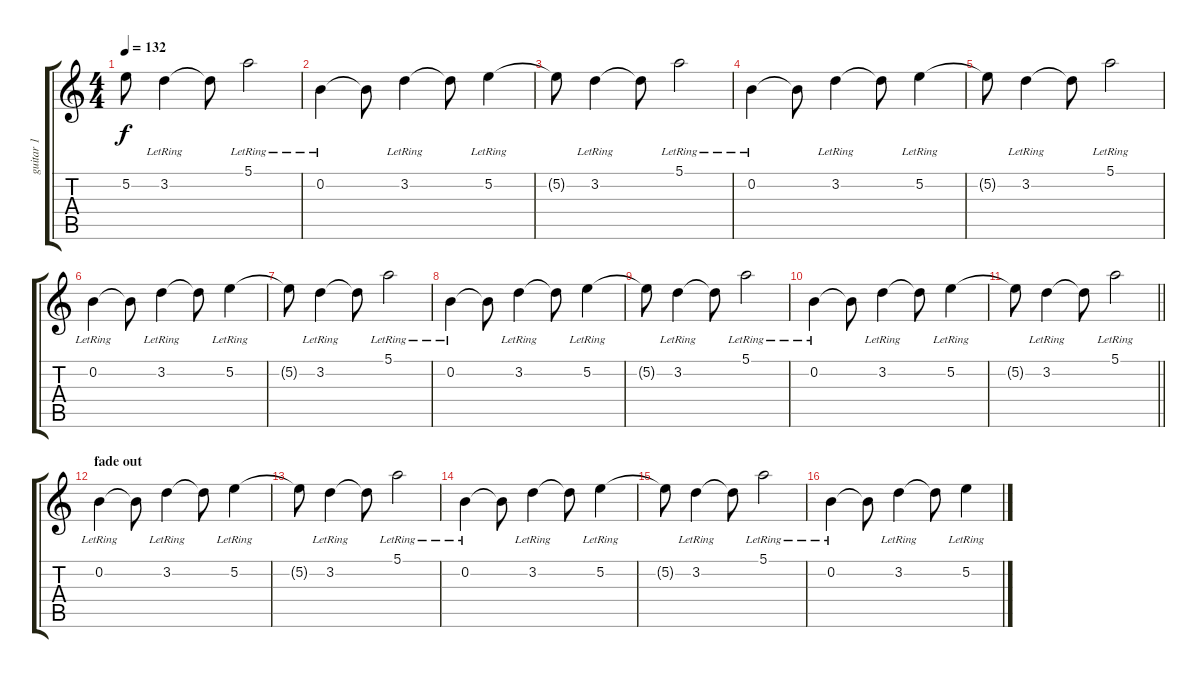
\track ("guitar 1" "guitar 1") {instrument electricguitarjazz}
\staff {score tabs}
\tuning (E4 B3 G3 D3 A2 E2) {hide}
\ts (4 4)
\tempo 132
\clef g2
\ks c
5.2{t}.8{dy f} 3.2{lr}.4 3.2{t}.8 5.1{lr}.2 |
0.2{lr}.4 0.2{t}.8 3.2{lr}.4 3.2{t}.8 5.2{lr}.4 |
5.2{t}.8 3.2{lr}.4 3.2{t}.8 5.1{lr}.2 |
0.2{lr}.4 0.2{t}.8 3.2{lr}.4 3.2{t}.8 5.2{lr}.4 |
5.2{t}.8 3.2{lr}.4 3.2{t}.8 5.1{lr}.2 |
0.2{lr}.4 0.2{t}.8 3.2{lr}.4 3.2{t}.8 5.2{lr}.4 |
5.2{t}.8 3.2{lr}.4 3.2{t}.8 5.1{lr}.2 |
0.2{lr}.4 0.2{t}.8 3.2{lr}.4 3.2{t}.8 5.2{lr}.4 |
5.2{t}.8 3.2{lr}.4 3.2{t}.8 5.1{lr}.2 |
0.2{lr}.4 0.2{t}.8 3.2{lr}.4 3.2{t}.8 5.2{lr}.4 |
\barLineRight lightlight
5.2{t}.8 3.2{lr}.4 3.2{t}.8 5.1{lr}.2 |
\section ("" "fade out")
0.2{lr}.4 0.2{t}.8 3.2{lr}.4 3.2{t}.8 5.2{lr}.4 |
5.2{t}.8 3.2{lr}.4 3.2{t}.8 5.1{lr}.2 |
0.2{lr}.4 0.2{t}.8 3.2{lr}.4 3.2{t}.8 5.2{lr}.4 |
5.2{t}.8 3.2{lr}.4 3.2{t}.8 5.1{lr}.2 |
0.2{lr}.4 0.2{t}.8 3.2{lr}.4 3.2{t}.8 5.2{lr}.4
